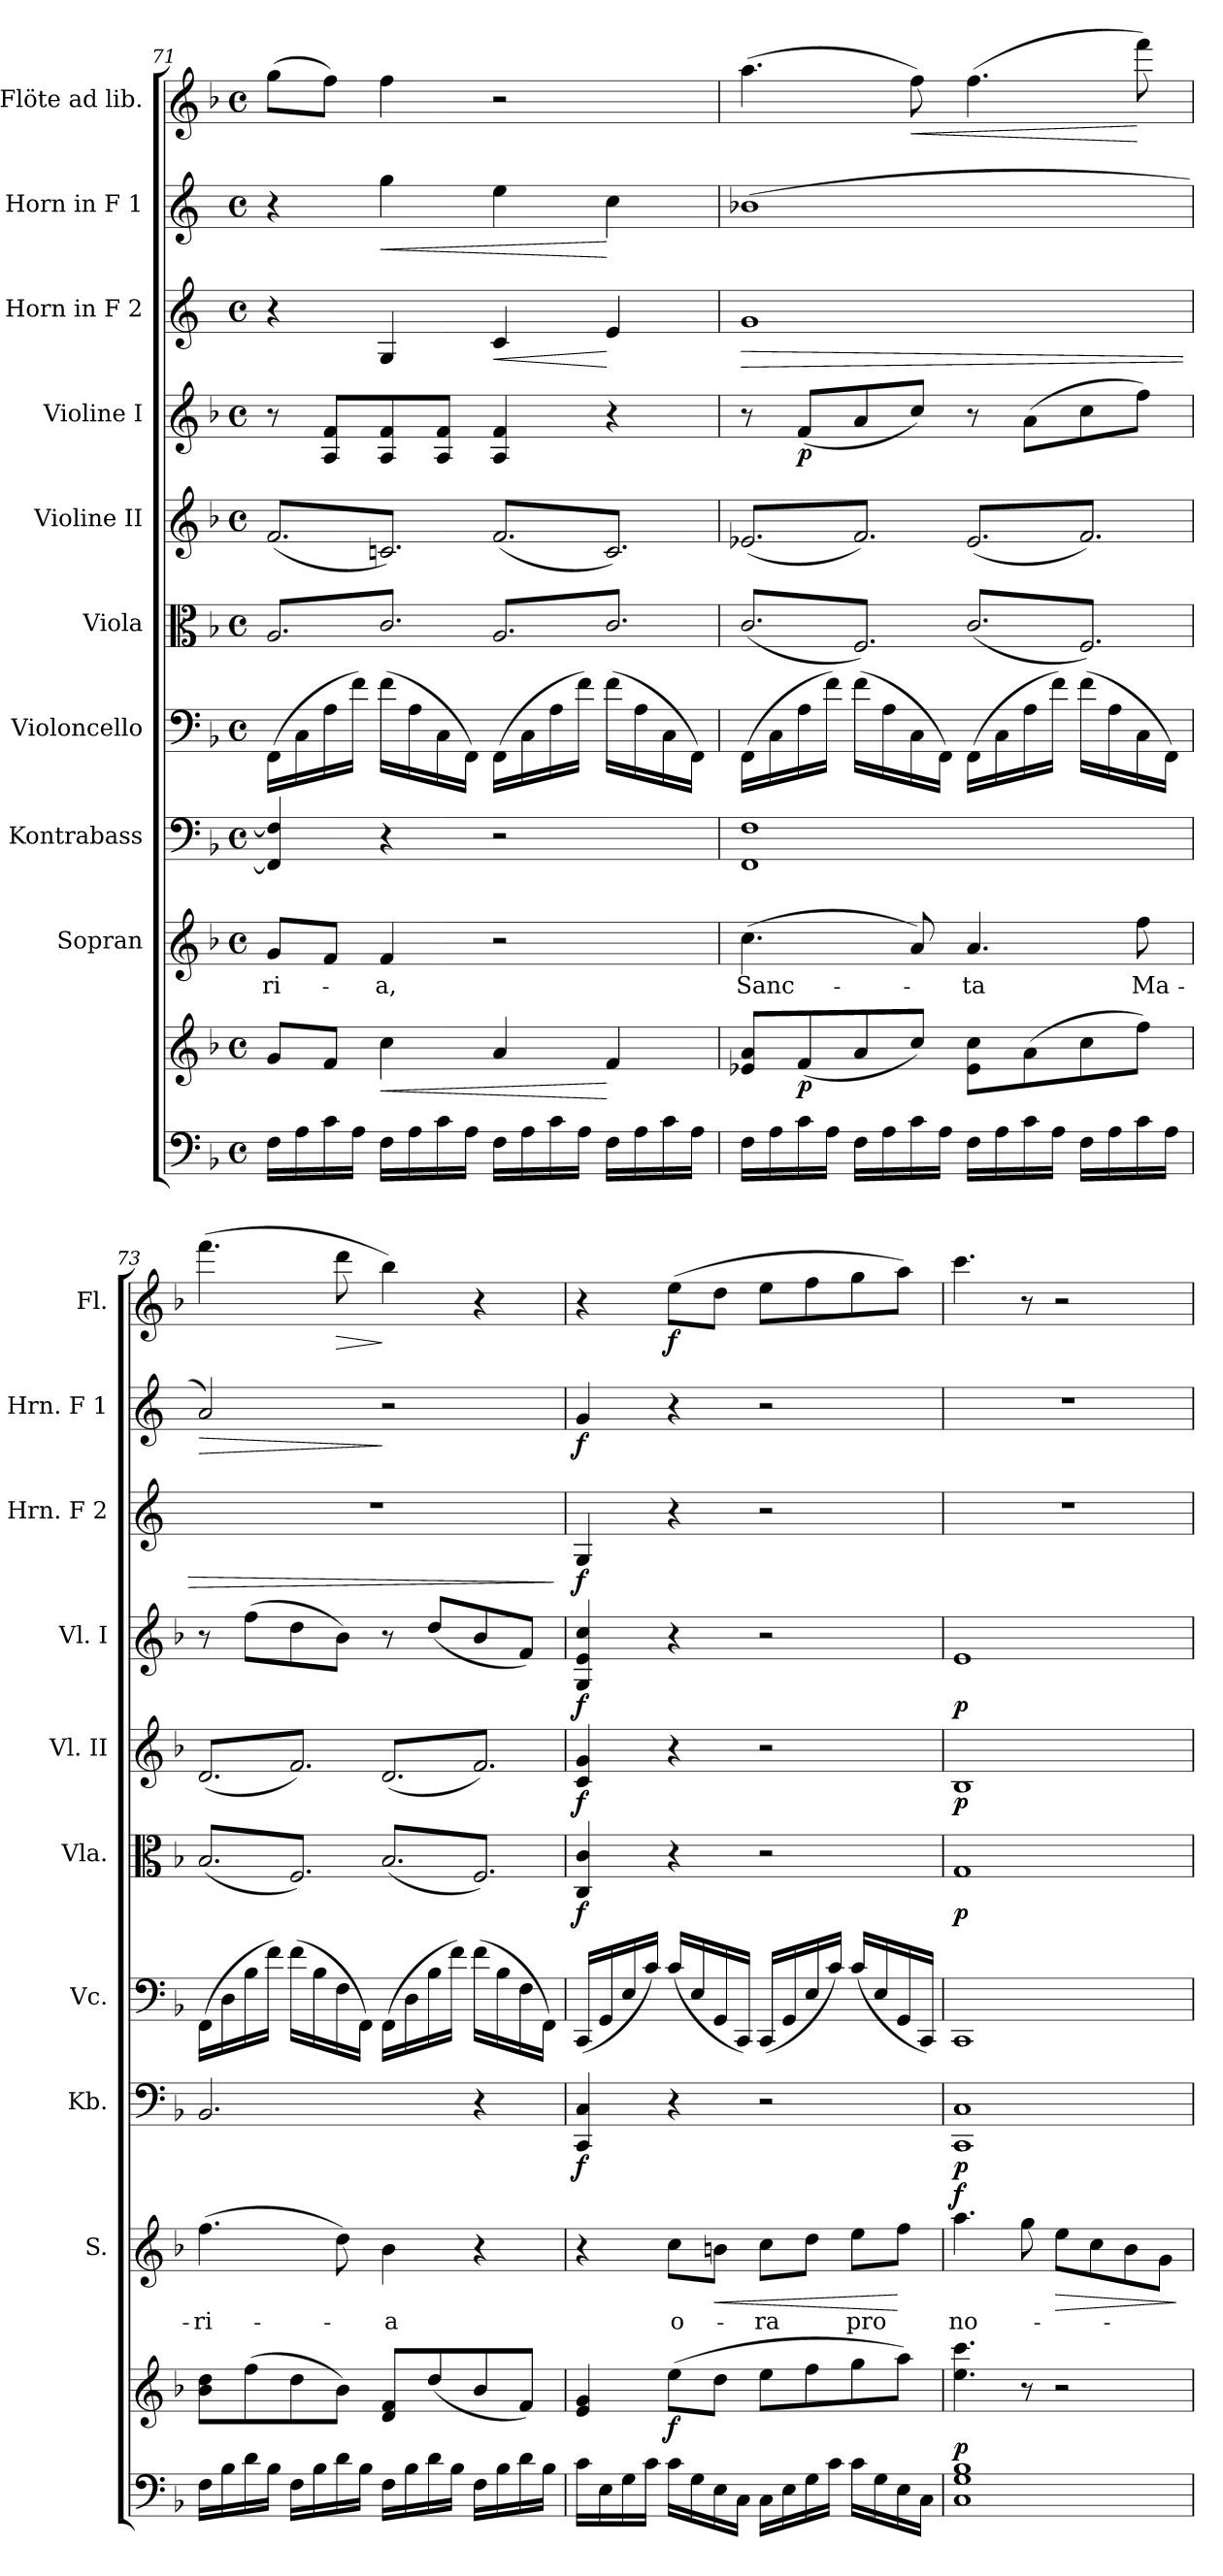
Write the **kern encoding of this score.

**kern	**kern	**dynam	**kern	**text	**dynam	**kern	**dynam	**kern	**kern	**dynam	**kern	**dynam	**kern	**dynam	**kern	**dynam	**kern	**dynam	**kern	**dynam
*part10	*part10	*part10	*part9	*part9	*part9	*part8	*part8	*part7	*part6	*part6	*part5	*part5	*part4	*part4	*part3	*part3	*part2	*part2	*part1	*part1
*staff11	*staff10	*staff10/11	*staff9	*staff9	*staff9	*staff8	*staff8	*staff7	*staff6	*staff6	*staff5	*staff5	*staff4	*staff4	*staff3	*staff3	*staff2	*staff2	*staff1	*staff1
*	*	*	*I"Sopran	*	*	*I"Kontrabass	*	*I"Violoncello	*I"Viola	*	*I"Violine II	*	*I"Violine I	*	*I"Horn in F 2	*	*I"Horn in F 1	*	*I"Flöte ad lib.	*
*	*	*	*I'S.	*	*	*I'Kb.	*	*I'Vc.	*I'Vla.	*	*I'Vl. II	*	*I'Vl. I	*	*I'Hrn. F 2	*	*I'Hrn. F 1	*	*I'Fl.	*
*clefF4	*clefG2	*	*clefG2	*	*	*clefF4	*	*clefF4	*clefC3	*	*clefG2	*	*clefG2	*	*clefG2	*	*clefG2	*	*clefG2	*
*	*	*	*	*	*	*ITrd7c12	*	*	*	*	*	*	*	*	*ITrd4c7	*	*ITrd4c7	*	*	*
*k[b-]	*k[b-]	*	*k[b-]	*	*	*k[b-]	*	*k[b-]	*k[b-]	*	*k[b-]	*	*k[b-]	*	*k[b-]	*	*k[b-]	*	*k[b-]	*
*F:	*F:	*	*F:	*	*	*F:	*	*F:	*F:	*	*F:	*	*F:	*	*F:	*	*F:	*	*F:	*
*M4/4	*M4/4	*	*M4/4	*	*	*M4/4	*	*M4/4	*M4/4	*	*M4/4	*	*M4/4	*	*M4/4	*	*M4/4	*	*M4/4	*
*met(c)	*met(c)	*	*met(c)	*	*	*met(c)	*	*met(c)	*met(c)	*	*met(c)	*	*met(c)	*	*met(c)	*	*met(c)	*	*met(c)	*
=71	=71	=71	=71	=71	=71	=71	=71	=71	=71	=71	=71	=71	=71	=71	=71	=71	=71	=71	=71	=71
!	!	!	!	!LO:LY:b	!	!	!	!	!	!	!	!	!	!	!	!	!	!	!	!
*	*	*	*	*	*	*	*	*	*Xtuplet	*	*	*	*	*	*	*	*	*	*	*
!	!	!	!	!	!	!	!	!	!LO:N:head=open	!	!	!	!	!	!	!	!	!	!	!
*	*	*	*	*	*	*	*	*	*	*	*Xtuplet	*	*	*	*	*	*	*	*	*
!	!	!	!	!	!	!	!	!	!	!	!LO:N:head=open	!	!	!	!	!	!	!	!	!
16F\LL	8g/L	.	8g/L	-ri-	.	4FFF/] 4FF/]	.	(>16FF\LL	6.A/L	.	(<6.f/L	.	8r	.	4r	.	4r	.	(>8gg\L	.
16A\	.	.	.	.	.	.	.	16C\	.	.	.	.	.	.	.	.	.	.	.	.
16c\	8f/J	.	8f/J	.	.	.	.	16A\	.	.	.	.	8A/ 8f/L	.	.	.	.	.	8ff\J)	.
16A\JJ	.	.	.	.	.	.	.	16f\JJ)	.	.	.	.	.	.	.	.	.	.	.	.
!	!	!LO:HP:b	!	!LO:LY:b	!	!	!	!	!LO:N:head=open	!	!LO:N:head=open	!	!	!	!	!	!	!LO:HP:b	!	!
16F\LL	4cc\	<	4f/	-a,	.	4r	.	(>16f\LL	6.c/J	.	6.cn/J)	.	8A/ 8f/	.	4C/	.	4cc\	<	4ff\	.
16A\	.	.	.	.	.	.	.	16A\	.	.	.	.	.	.	.	.	.	.	.	.
16c\	.	.	.	.	.	.	.	16C\	.	.	.	.	8A/ 8f/J	.	.	.	.	.	.	.
16A\JJ	.	.	.	.	.	.	.	16FF\JJ)	.	.	.	.	.	.	.	.	.	.	.	.
!	!	!	!	!	!	!	!	!	!LO:N:head=open	!	!LO:N:head=open	!	!	!	!	!LO:HP:b	!	!	!	!
16F\LL	4a/	.	2r	.	.	2r	.	(>16FF\LL	6.A/L	.	(<6.f/L	.	4A/ 4f/	.	4F/	<	4a\	.	2r	.
16A\	.	.	.	.	.	.	.	16C\	.	.	.	.	.	.	.	.	.	.	.	.
16c\	.	.	.	.	.	.	.	16A\	.	.	.	.	.	.	.	.	.	.	.	.
16A\JJ	.	.	.	.	.	.	.	16f\JJ)	.	.	.	.	.	.	.	.	.	.	.	.
!	!	!	!	!	!	!	!	!	!LO:N:head=open	!	!LO:N:head=open	!	!	!	!	!	!	!	!	!
16F\LL	4f/	[	.	.	.	.	.	(>16f\LL	6.c/J	.	6.c/J)	.	4r	.	4A/	[	4f\	[	.	.
16A\	.	.	.	.	.	.	.	16A\	.	.	.	.	.	.	.	.	.	.	.	.
16c\	.	.	.	.	.	.	.	16C\	.	.	.	.	.	.	.	.	.	.	.	.
16A\JJ	.	.	.	.	.	.	.	16FF\JJ)	.	.	.	.	.	.	.	.	.	.	.	.
!!LO:PB:g=z
=72	=72	=72	=72	=72	=72	=72	=72	=72	=72	=72	=72	=72	=72	=72	=72	=72	=72	=72	=72	=72
!	!	!	!	!LO:LY:b	!	!	!	!	!LO:N:head=open	!	!LO:N:head=open	!	!	!	!	!LO:HP:b	!	!	!	!
16F\LL	8e-X/ 8a/L	.	(>4.cc\	Sanc-	.	1FFF 1FF	.	(>16FF\LL	(<6.c/L	.	(<6.e-X/L	.	8r	.	1c	>	(>1e-X	.	(>4.aa\	.
16A\	.	.	.	.	.	.	.	16C\	.	.	.	.	.	.	.	.	.	.	.	.
!	!	!LO:DY:b	!	!	!	!	!	!	!	!	!	!	!	!LO:DY:b	!	!	!	!	!	!
16c\	(<8f/	p	.	.	.	.	.	16A\	.	.	.	.	(<8f/L	p	.	.	.	.	.	.
16A\JJ	.	.	.	.	.	.	.	16f\JJ)	.	.	.	.	.	.	.	.	.	.	.	.
!	!	!	!	!	!	!	!	!	!LO:N:head=open	!	!LO:N:head=open	!	!	!	!	!	!	!	!	!
16F\LL	8a/	.	.	.	.	.	.	(>16f\LL	6.F/J)	.	6.f/J)	.	8a/	.	.	.	.	.	.	.
16A\	.	.	.	.	.	.	.	16A\	.	.	.	.	.	.	.	.	.	.	.	.
!	!	!	!	!	!	!	!	!	!	!	!	!	!	!	!	!	!	!	!	!LO:HP:b
16c\	8cc/J)	.	8a/)	.	.	.	.	16C\	.	.	.	.	8cc/J)	.	.	.	.	.	8ff\)	<
16A\JJ	.	.	.	.	.	.	.	16FF\JJ)	.	.	.	.	.	.	.	.	.	.	.	.
!	!	!	!	!LO:LY:b	!	!	!	!	!LO:N:head=open	!	!LO:N:head=open	!	!	!	!	!	!	!	!	!
16F\LL	8e-\ 8cc\L	.	4.a/	-ta	.	.	.	(>16FF\LL	(<6.c/L	.	(<6.e-/L	.	8r	.	.	.	.	.	(>4.ff\	.
16A\	.	.	.	.	.	.	.	16C\	.	.	.	.	.	.	.	.	.	.	.	.
16c\	(>8a\	.	.	.	.	.	.	16A\	.	.	.	.	(>8a\L	.	.	.	.	.	.	.
16A\JJ	.	.	.	.	.	.	.	16f\JJ)	.	.	.	.	.	.	.	.	.	.	.	.
!	!	!	!	!	!	!	!	!	!LO:N:head=open	!	!LO:N:head=open	!	!	!	!	!	!	!	!	!
16F\LL	8cc\	.	.	.	.	.	.	(>16f\LL	6.F/J)	.	6.f/J)	.	8cc\	.	.	.	.	.	.	.
16A\	.	.	.	.	.	.	.	16A\	.	.	.	.	.	.	.	.	.	.	.	.
!	!	!	!	!LO:LY:b	!	!	!	!	!	!	!	!	!	!	!	!	!	!	!	!
16c\	8ff\J)	.	8ff\	Ma-	.	.	.	16C\	.	.	.	.	8ff\J)	.	.	.	.	.	8fff\)	[
16A\JJ	.	.	.	.	.	.	.	16FF\JJ)	.	.	.	.	.	.	.	.	.	.	.	.
=73	=73	=73	=73	=73	=73	=73	=73	=73	=73	=73	=73	=73	=73	=73	=73	=73	=73	=73	=73	=73
!	!	!	!	!LO:LY:b	!	!	!	!	!LO:N:head=open	!	!LO:N:head=open	!	!	!	!	!	!	!LO:HP:b	!	!
16F\LL	8b-\ 8dd\L	.	(>4.ff\	-ri-	.	2.BBB-/	.	(>16FF\LL	(<6.B-/L	.	(<6.d/L	.	8r	.	1r	.	2d/)	>	(>4.fff\	.
16B-\	.	.	.	.	.	.	.	16D\	.	.	.	.	.	.	.	.	.	.	.	.
16d\	(>8ff\	.	.	.	.	.	.	16B-\	.	.	.	.	(>8ff\L	.	.	.	.	.	.	.
16B-\JJ	.	.	.	.	.	.	.	16f\JJ)	.	.	.	.	.	.	.	.	.	.	.	.
!	!	!	!	!	!	!	!	!	!LO:N:head=open	!	!LO:N:head=open	!	!	!	!	!	!	!	!	!
16F\LL	8dd\	.	.	.	.	.	.	(>16f\LL	6.F/J)	.	6.f/J)	.	8dd\	.	.	.	.	.	.	.
16B-\	.	.	.	.	.	.	.	16B-\	.	.	.	.	.	.	.	.	.	.	.	.
!	!	!	!	!	!	!	!	!	!	!	!	!	!	!	!	!	!	!	!	!LO:HP:b
16d\	8b-\J)	.	8dd\)	.	.	.	.	16F\	.	.	.	.	8b-\J)	.	.	.	.	.	8ddd\	>
16B-\JJ	.	.	.	.	.	.	.	16FF\JJ)	.	.	.	.	.	.	.	.	.	.	.	.
!	!	!	!	!LO:LY:b	!	!	!	!	!LO:N:head=open	!	!LO:N:head=open	!	!	!	!	!	!	!	!	!
16F\LL	8d/ 8f/L	.	4b-\	-a	.	.	.	(>16FF\LL	(<6.B-/L	.	(<6.d/L	.	8r	.	.	.	2r	]	4bb-\)	]
16B-\	.	.	.	.	.	.	.	16D\	.	.	.	.	.	.	.	.	.	.	.	.
16d\	(<8dd/	.	.	.	.	.	.	16B-\	.	.	.	.	(<8dd/L	.	.	.	.	.	.	.
16B-\JJ	.	.	.	.	.	.	.	16f\JJ)	.	.	.	.	.	.	.	.	.	.	.	.
!	!	!	!	!	!	!	!	!	!LO:N:head=open	!	!LO:N:head=open	!	!	!	!	!	!	!	!	!
16F\LL	8b-/	.	4r	.	.	4r	.	(>16f\LL	6.F/J)	.	6.f/J)	.	8b-/	.	.	.	.	.	4r	.
16B-\	.	.	.	.	.	.	.	16B-\	.	.	.	.	.	.	.	.	.	.	.	.
16d\	8f/J)	.	.	.	.	.	.	16F\	.	.	.	.	8f/J)	.	.	.	.	.	.	.
16B-\JJ	.	.	.	.	.	.	.	16FF\JJ)	.	.	.	.	.	.	.	.	.	.	.	.
.	.	.	.	.	.	.	.	.	.	.	.	.	.	.	.	]	.	.	.	.
!!LO:PB:g=z
=74	=74	=74	=74	=74	=74	=74	=74	=74	=74	=74	=74	=74	=74	=74	=74	=74	=74	=74	=74	=74
!	!	!	!	!	!	!	!LO:DY:b	!	!	!LO:DY:b	!	!LO:DY:b	!	!LO:DY:b	!	!LO:DY:b	!	!LO:DY:b	!	!
16c\LL	4e/ 4g/	.	4r	.	.	4CCC/ 4CC/	f	(<16CC/LL	4C/ 4c/	f	4c/ 4g/	f	4G/ 4e/ 4cc/	f	4C/	f	4c/	f	4r	.
16E\	.	.	.	.	.	.	.	16GG/	.	.	.	.	.	.	.	.	.	.	.	.
16G\	.	.	.	.	.	.	.	16E/	.	.	.	.	.	.	.	.	.	.	.	.
16c\JJ	.	.	.	.	.	.	.	16c/JJ)	.	.	.	.	.	.	.	.	.	.	.	.
!	!	!LO:DY:b	!	!LO:LY:b	!	!	!	!	!	!	!	!	!	!	!	!	!	!	!	!LO:DY:b
16c\LL	(>8ee\L	f	8cc\L	o-	.	4r	.	(<16c/LL	4r	.	4r	.	4r	.	4r	.	4r	.	(>8ee\L	f
16G\	.	.	.	.	.	.	.	16E/	.	.	.	.	.	.	.	.	.	.	.	.
!	!	!	!	!	!LO:HP:b	!	!	!	!	!	!	!	!	!	!	!	!	!	!	!
16E\	8dd\J	.	8bn\J	.	<	.	.	16GG/	.	.	.	.	.	.	.	.	.	.	8dd\J	.
16C\JJ	.	.	.	.	.	.	.	16CC/JJ)	.	.	.	.	.	.	.	.	.	.	.	.
!	!	!	!	!LO:LY:b	!	!	!	!	!	!	!	!	!	!	!	!	!	!	!	!
16C\LL	8ee\L	.	8cc\L	-ra	.	2r	.	(<16CC/LL	2r	.	2r	.	2r	.	2r	.	2r	.	8ee\L	.
16E\	.	.	.	.	.	.	.	16GG/	.	.	.	.	.	.	.	.	.	.	.	.
16G\	8ff\	.	8dd\J	.	.	.	.	16E/	.	.	.	.	.	.	.	.	.	.	8ff\	.
16c\JJ	.	.	.	.	.	.	.	16c/JJ)	.	.	.	.	.	.	.	.	.	.	.	.
!	!	!	!	!LO:LY:b	!	!	!	!	!	!	!	!	!	!	!	!	!	!	!	!
16c\LL	8gg\	.	8ee\L	pro	.	.	.	(<16c/LL	.	.	.	.	.	.	.	.	.	.	8gg\	.
16G\	.	.	.	.	.	.	.	16E/	.	.	.	.	.	.	.	.	.	.	.	.
16E\	8aa\J)	.	8ff\J	.	[	.	.	16GG/	.	.	.	.	.	.	.	.	.	.	8aa\J)	.
16C\JJ	.	.	.	.	.	.	.	16CC/JJ)	.	.	.	.	.	.	.	.	.	.	.	.
=75	=75	=75	=75	=75	=75	=75	=75	=75	=75	=75	=75	=75	=75	=75	=75	=75	=75	=75	=75	=75
!	!	!LO:DY:a=2	!	!LO:LY:b	!LO:DY:a	!	!LO:DY:b	!	!	!LO:DY:b	!	!LO:DY:b	!	!LO:DY:b	!	!	!	!	!	!
1C 1G 1B-	4.ee\ 4.ccc\	p	4.aa\	no-	f	1CCC 1CC	p	1CC	1G	p	1B-	p	1e	p	1r	.	1r	.	4.ccc\	.
.	8r	.	8gg\	.	.	.	.	.	.	.	.	.	.	.	.	.	.	.	8r	.
!	!	!	!	!	!LO:HP:b	!	!	!	!	!	!	!	!	!	!	!	!	!	!	!
.	2r	.	8ee\L	.	>	.	.	.	.	.	.	.	.	.	.	.	.	.	2r	.
.	.	.	8cc\	.	.	.	.	.	.	.	.	.	.	.	.	.	.	.	.	.
.	.	.	8b-\	.	.	.	.	.	.	.	.	.	.	.	.	.	.	.	.	.
.	.	.	8g\J	.	.	.	.	.	.	.	.	.	.	.	.	.	.	.	.	.
.	.	.	.	.	]	.	.	.	.	.	.	.	.	.	.	.	.	.	.	.
=	=	=	=	=	=	=	=	=	=	=	=	=	=	=	=	=	=	=	=	=
*-	*-	*-	*-	*-	*-	*-	*-	*-	*-	*-	*-	*-	*-	*-	*-	*-	*-	*-	*-	*-
